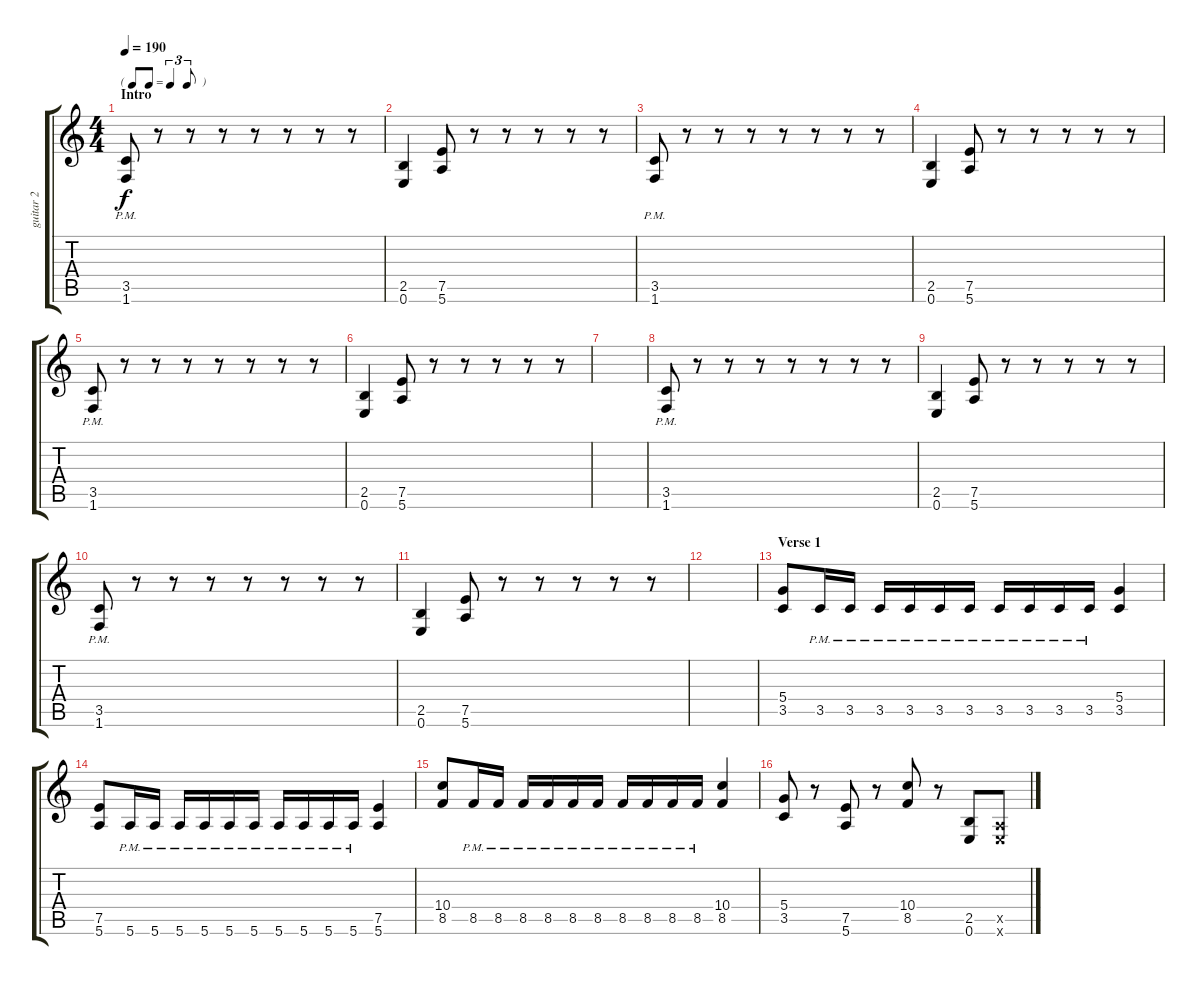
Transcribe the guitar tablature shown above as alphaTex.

\track ("guitar 2" "guitar 2") {instrument distortionguitar}
\staff {score tabs}
\tuning (E4 B3 G3 D3 A2 E2) {hide}
\ts (4 4)
\tf triplet8th
\section ("" "Intro")
\tempo 190
\clef g2
\ks c
(3.5{pm} 1.6).8{dy f instrument distortionguitar} r.8 r.8 r.8 r.8 r.8 r.8 r.8 |
(2.5 0.6).4 (7.5 5.6).8 r.8 r.8 r.8 r.8 r.8 |
(3.5{pm} 1.6).8 r.8 r.8 r.8 r.8 r.8 r.8 r.8 |
(2.5 0.6).4 (7.5 5.6).8 r.8 r.8 r.8 r.8 r.8 |
(3.5{pm} 1.6).8 r.8 r.8 r.8 r.8 r.8 r.8 r.8 |
(2.5 0.6).4 (7.5 5.6).8 r.8 r.8 r.8 r.8 r.8 |
|
(3.5{pm} 1.6).8 r.8 r.8 r.8 r.8 r.8 r.8 r.8 |
(2.5 0.6).4 (7.5 5.6).8 r.8 r.8 r.8 r.8 r.8 |
(3.5{pm} 1.6).8 r.8 r.8 r.8 r.8 r.8 r.8 r.8 |
(2.5 0.6).4 (7.5 5.6).8 r.8 r.8 r.8 r.8 r.8 |
|
\section ("" "Verse 1")
(5.4 3.5).8 3.5{pm}.16 3.5{pm}.16 3.5{pm}.16 3.5{pm}.16 3.5{pm}.16 3.5{pm}.16 3.5{pm}.16 3.5{pm}.16 3.5{pm}.16 3.5{pm}.16 (5.4 3.5).4 |
(7.5 5.6).8 5.6{pm}.16 5.6{pm}.16 5.6{pm}.16 5.6{pm}.16 5.6{pm}.16 5.6{pm}.16 5.6{pm}.16 5.6{pm}.16 5.6{pm}.16 5.6{pm}.16 (7.5 5.6).4 |
(10.4 8.5).8 8.5{pm}.16 8.5{pm}.16 8.5{pm}.16 8.5{pm}.16 8.5{pm}.16 8.5{pm}.16 8.5{pm}.16 8.5{pm}.16 8.5{pm}.16 8.5{pm}.16 (10.4 8.5).4 |
(5.4 3.5).8 r.8 (7.5 5.6).8 r.8 (10.4 8.5).8 r.8 (2.5 0.6).8 (0.5{x} 0.6{x}).8
